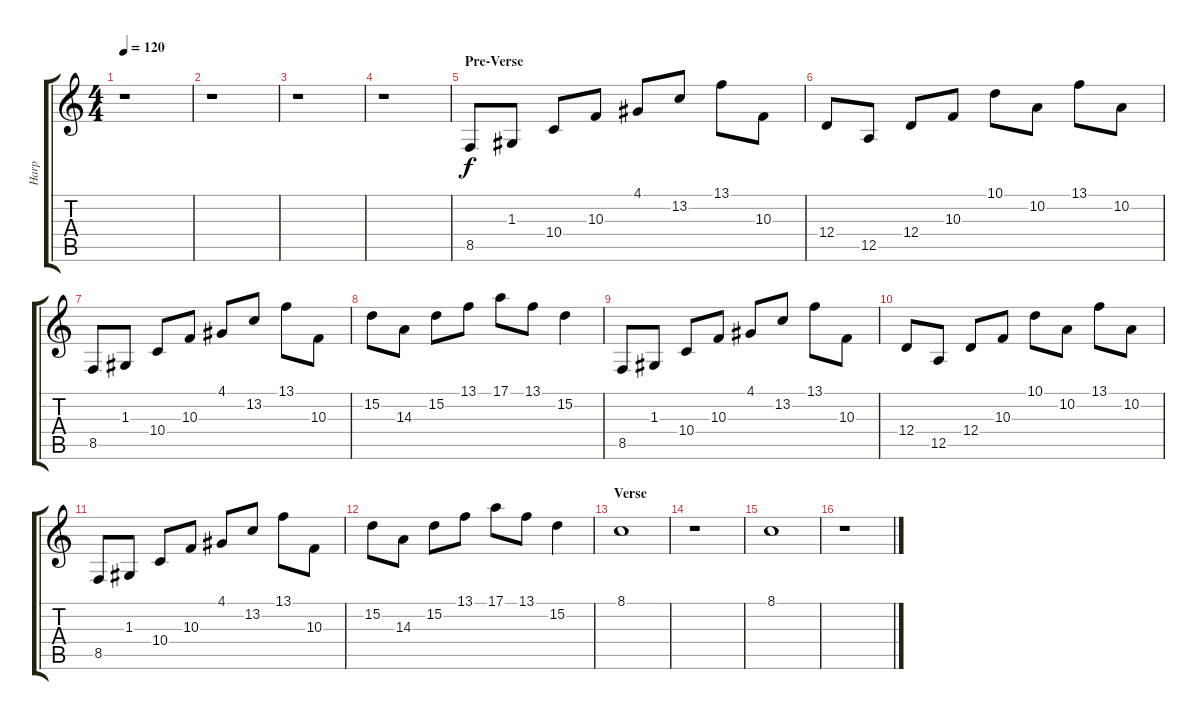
\track ("Harp" "Harp") {instrument orchestralharp}
\staff {score tabs}
\tuning (E4 B3 G3 D3 A2 E2) {hide}
\ts (4 4)
\tempo 120
\clef g2
\ks c
r.1{dy f} |
r.1 |
r.1 |
r.1 |
\section ("" "Pre-Verse")
8.5.8 1.3.8 10.4.8 10.3.8 4.1.8 13.2.8 13.1.8 10.3.8 |
12.4.8 12.5.8 12.4.8 10.3.8 10.1.8 10.2.8 13.1.8 10.2.8 |
8.5.8 1.3.8 10.4.8 10.3.8 4.1.8 13.2.8 13.1.8 10.3.8 |
15.2.8 14.3.8 15.2.8 13.1.8 17.1.8 13.1.8 15.2.4 |
8.5.8 1.3.8 10.4.8 10.3.8 4.1.8 13.2.8 13.1.8 10.3.8 |
12.4.8 12.5.8 12.4.8 10.3.8 10.1.8 10.2.8 13.1.8 10.2.8 |
8.5.8 1.3.8 10.4.8 10.3.8 4.1.8 13.2.8 13.1.8 10.3.8 |
15.2.8 14.3.8 15.2.8 13.1.8 17.1.8 13.1.8 15.2.4 |
\section ("" "Verse")
8.1.1 |
r.1 |
8.1.1 |
r.1
